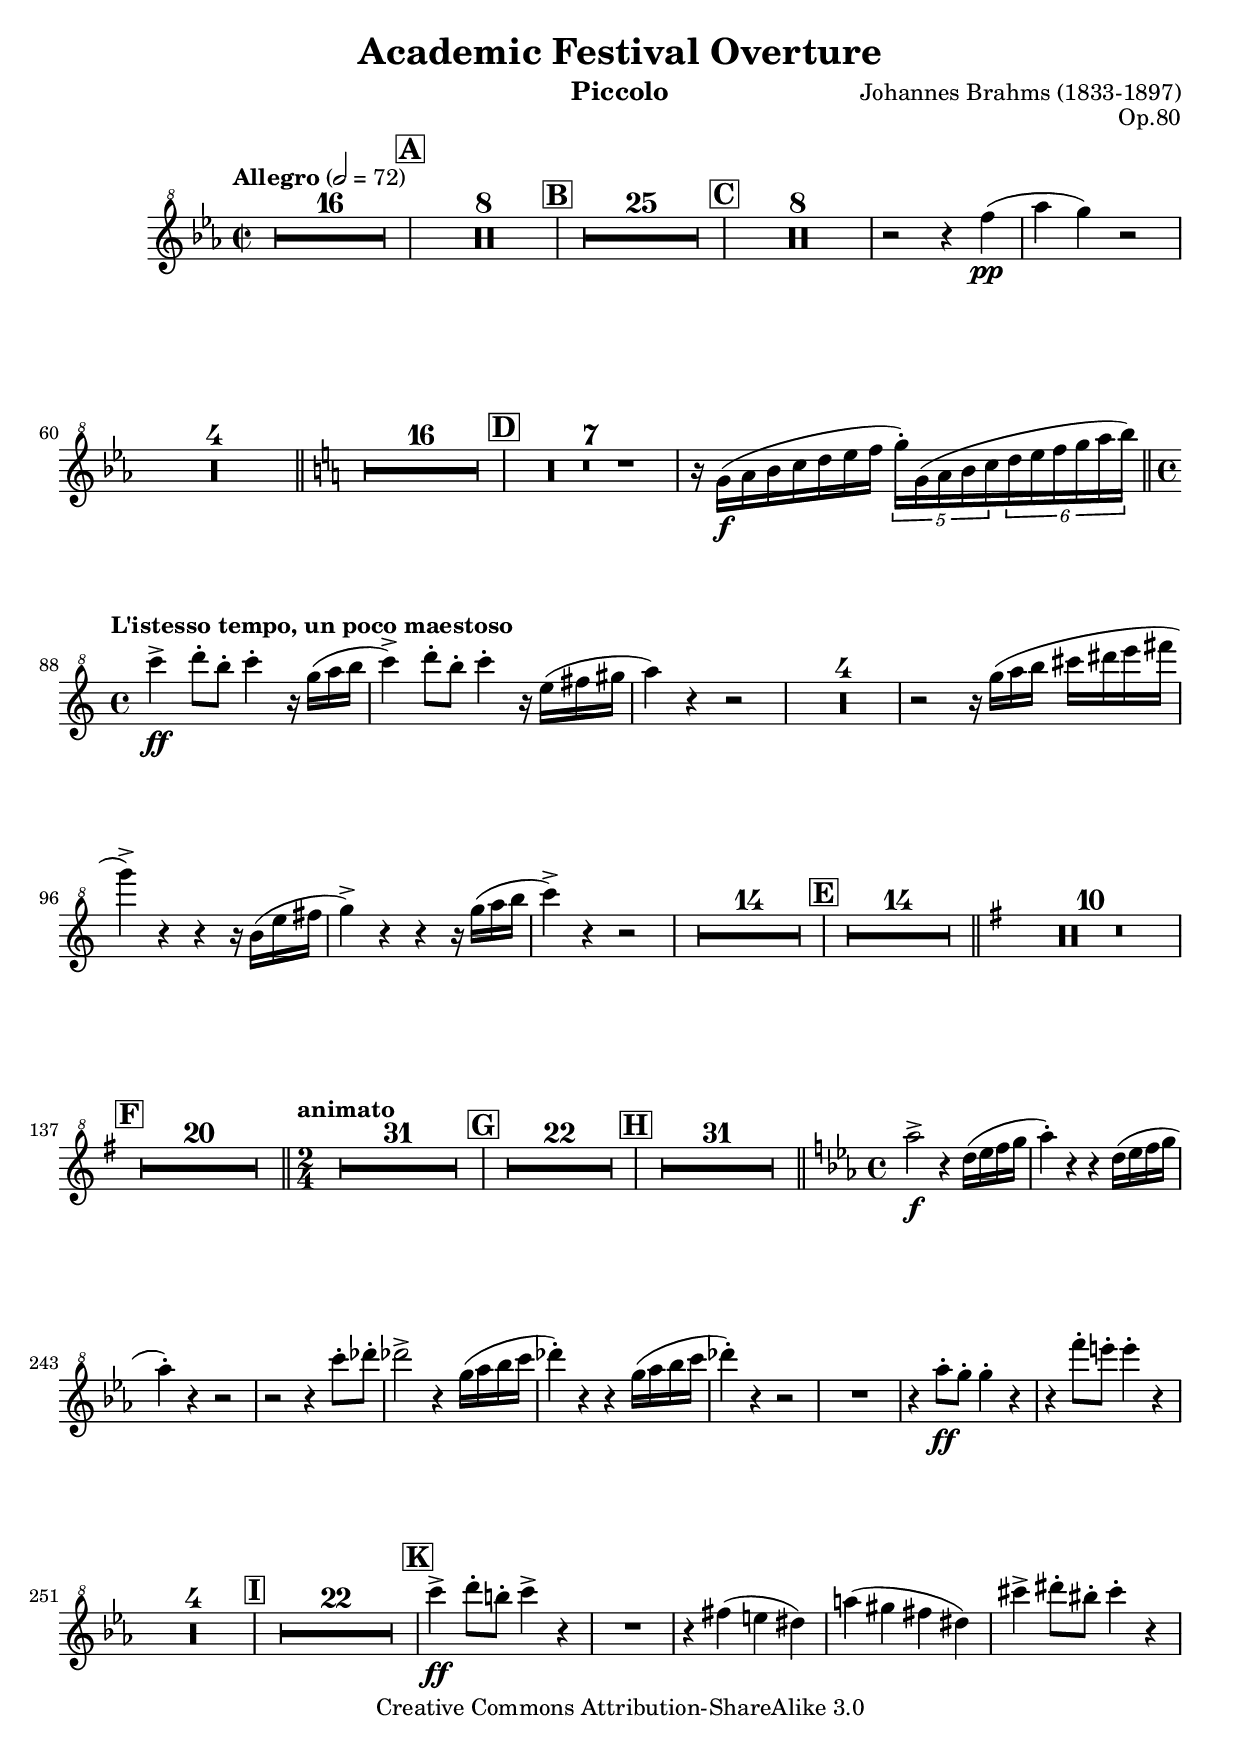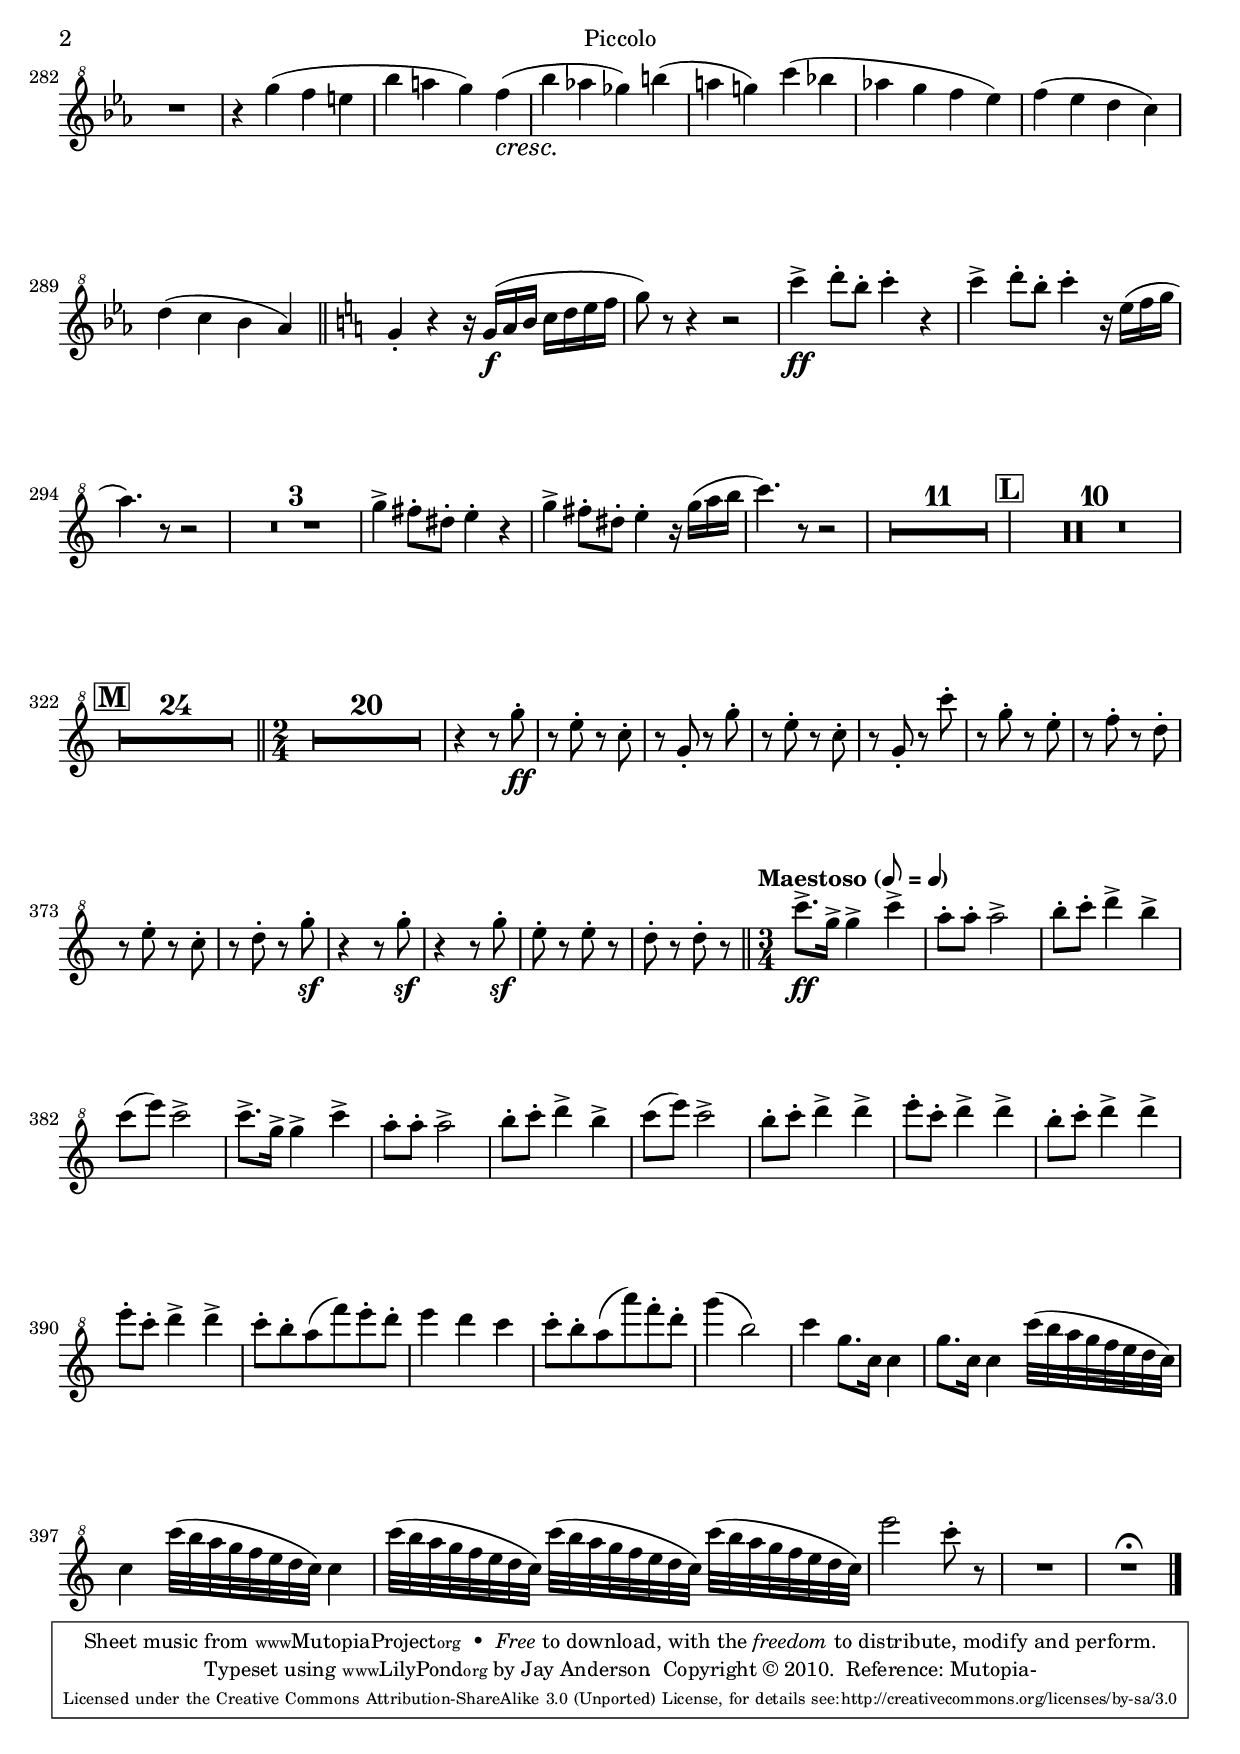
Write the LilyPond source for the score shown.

\version "2.13.51"

\include "defs.ily"
\include "piccolo.ily"

instrument = "Piccolo"

\include "header.ily"

\score
{
  \new Staff
  {
    << \removeWithTag #'score \piccolo \outline >>
  }
}
